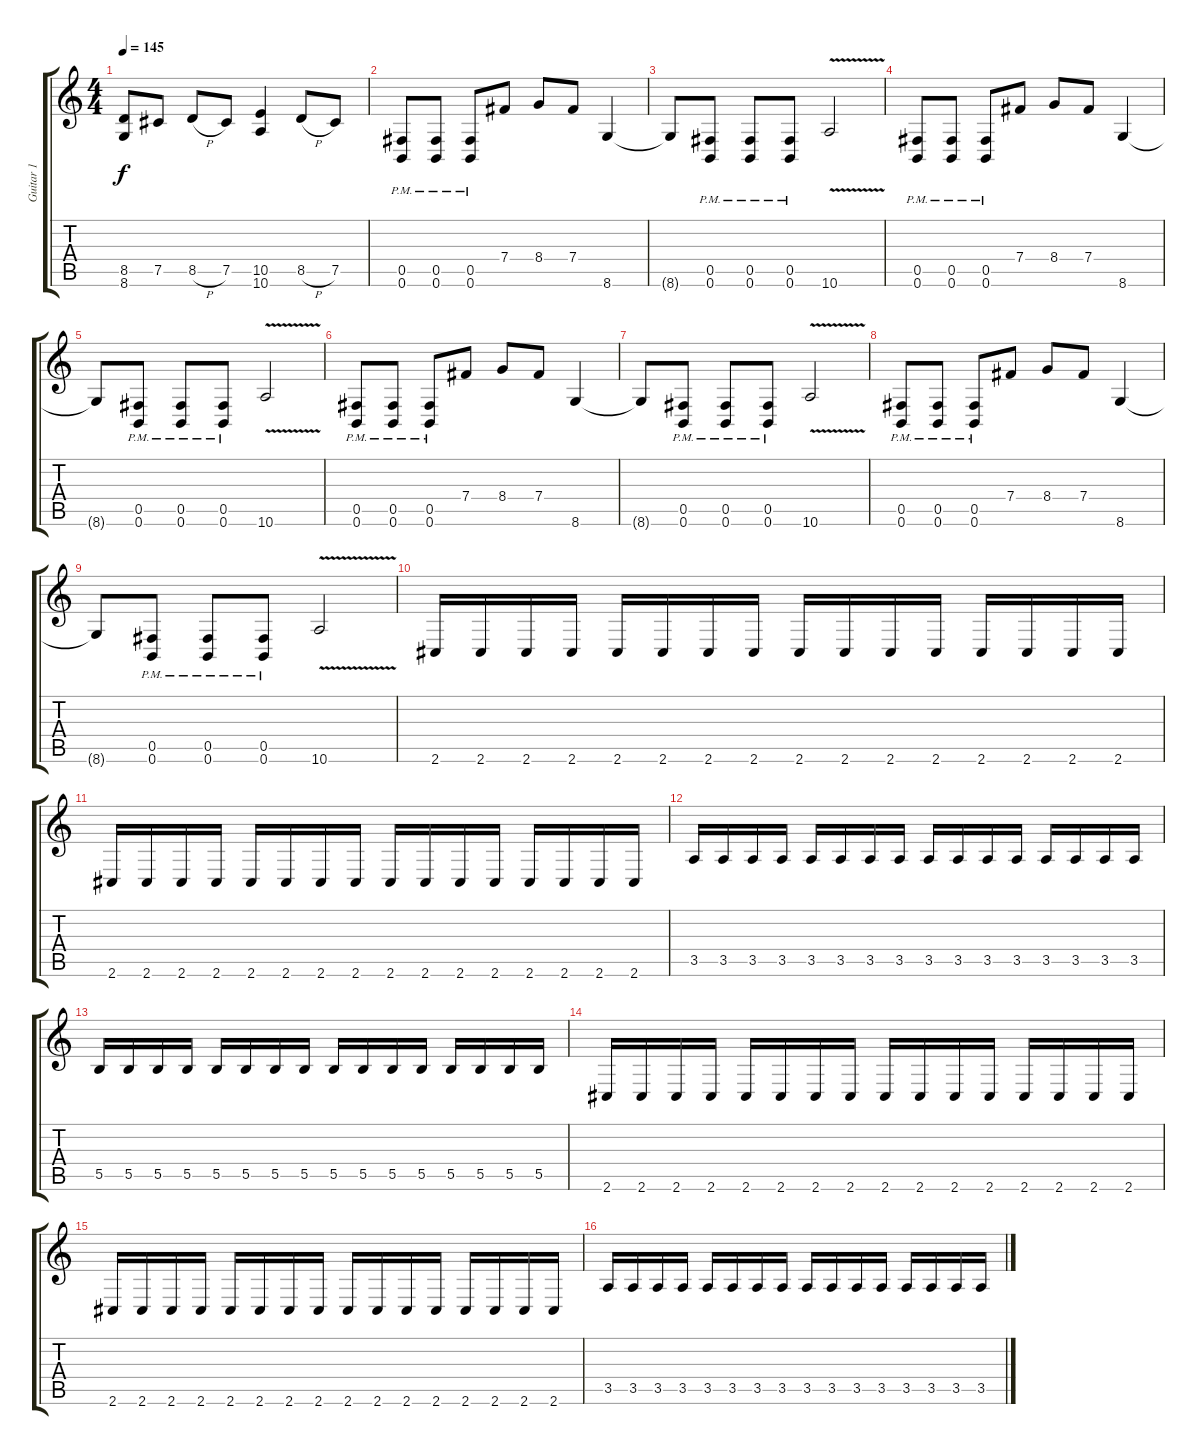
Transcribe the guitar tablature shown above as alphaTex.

\track ("Guitar 1" "Guitar 1") {instrument distortionguitar}
\staff {score tabs}
\tuning (Db4 Ab3 E3 B2 Gb2 B1) {hide}
\ts (4 4)
\tempo 145
\clef g2
\ks c
(8.5{t} 8.6{t}).8{dy f} 7.5.8 8.5{h}.8 7.5.8 (10.5 10.6).4 8.5{h}.8 7.5.8 |
(0.5{pm} 0.6{pm}).8 (0.5{pm} 0.6{pm}).8 (0.5{pm} 0.6{pm}).8 7.4.8 8.4.8 7.4.8 8.6.4 |
8.6{t}.8 (0.5{pm} 0.6{pm}).8 (0.5{pm} 0.6{pm}).8 (0.5{pm} 0.6{pm}).8 10.6{v}.2 |
(0.5{pm} 0.6{pm}).8 (0.5{pm} 0.6{pm}).8 (0.5{pm} 0.6{pm}).8 7.4.8 8.4.8 7.4.8 8.6.4 |
8.6{t}.8 (0.5{pm} 0.6{pm}).8 (0.5{pm} 0.6{pm}).8 (0.5{pm} 0.6{pm}).8 10.6{v}.2 |
(0.5{pm} 0.6{pm}).8 (0.5{pm} 0.6{pm}).8 (0.5{pm} 0.6{pm}).8 7.4.8 8.4.8 7.4.8 8.6.4 |
8.6{t}.8 (0.5{pm} 0.6{pm}).8 (0.5{pm} 0.6{pm}).8 (0.5{pm} 0.6{pm}).8 10.6{v}.2 |
(0.5{pm} 0.6{pm}).8 (0.5{pm} 0.6{pm}).8 (0.5{pm} 0.6{pm}).8 7.4.8 8.4.8 7.4.8 8.6.4 |
8.6{t}.8 (0.5{pm} 0.6{pm}).8 (0.5{pm} 0.6{pm}).8 (0.5{pm} 0.6{pm}).8 10.6{v}.2 |
2.6.16 2.6.16 2.6.16 2.6.16 2.6.16 2.6.16 2.6.16 2.6.16 2.6.16 2.6.16 2.6.16 2.6.16 2.6.16 2.6.16 2.6.16 2.6.16 |
2.6.16 2.6.16 2.6.16 2.6.16 2.6.16 2.6.16 2.6.16 2.6.16 2.6.16 2.6.16 2.6.16 2.6.16 2.6.16 2.6.16 2.6.16 2.6.16 |
3.5.16 3.5.16 3.5.16 3.5.16 3.5.16 3.5.16 3.5.16 3.5.16 3.5.16 3.5.16 3.5.16 3.5.16 3.5.16 3.5.16 3.5.16 3.5.16 |
5.5.16 5.5.16 5.5.16 5.5.16 5.5.16 5.5.16 5.5.16 5.5.16 5.5.16 5.5.16 5.5.16 5.5.16 5.5.16 5.5.16 5.5.16 5.5.16 |
2.6.16 2.6.16 2.6.16 2.6.16 2.6.16 2.6.16 2.6.16 2.6.16 2.6.16 2.6.16 2.6.16 2.6.16 2.6.16 2.6.16 2.6.16 2.6.16 |
2.6.16 2.6.16 2.6.16 2.6.16 2.6.16 2.6.16 2.6.16 2.6.16 2.6.16 2.6.16 2.6.16 2.6.16 2.6.16 2.6.16 2.6.16 2.6.16 |
3.5.16 3.5.16 3.5.16 3.5.16 3.5.16 3.5.16 3.5.16 3.5.16 3.5.16 3.5.16 3.5.16 3.5.16 3.5.16 3.5.16 3.5.16 3.5.16
